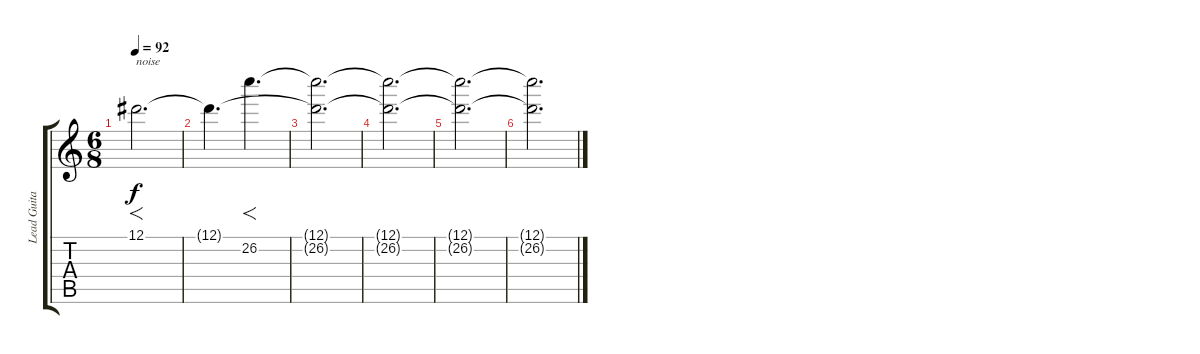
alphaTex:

\track ("Lead Guitar" "Lead Guita") {instrument distortionguitar}
\staff {score tabs}
\tuning (Eb4 Bb3 Gb3 Db3 Ab2 Eb2) {hide}
\ts (6 8)
\tempo 92
\clef g2
\ks c
12.1.2{f d txt "noise" dy f} |
12.1{t}.4{d} 26.2.4{f d} |
(12.1{t} 26.2{t}).2{d} |
(12.1{t} 26.2{t}).2{d} |
(12.1{t} 26.2{t}).2{d} |
(12.1{t} 26.2{t}).2{d}
